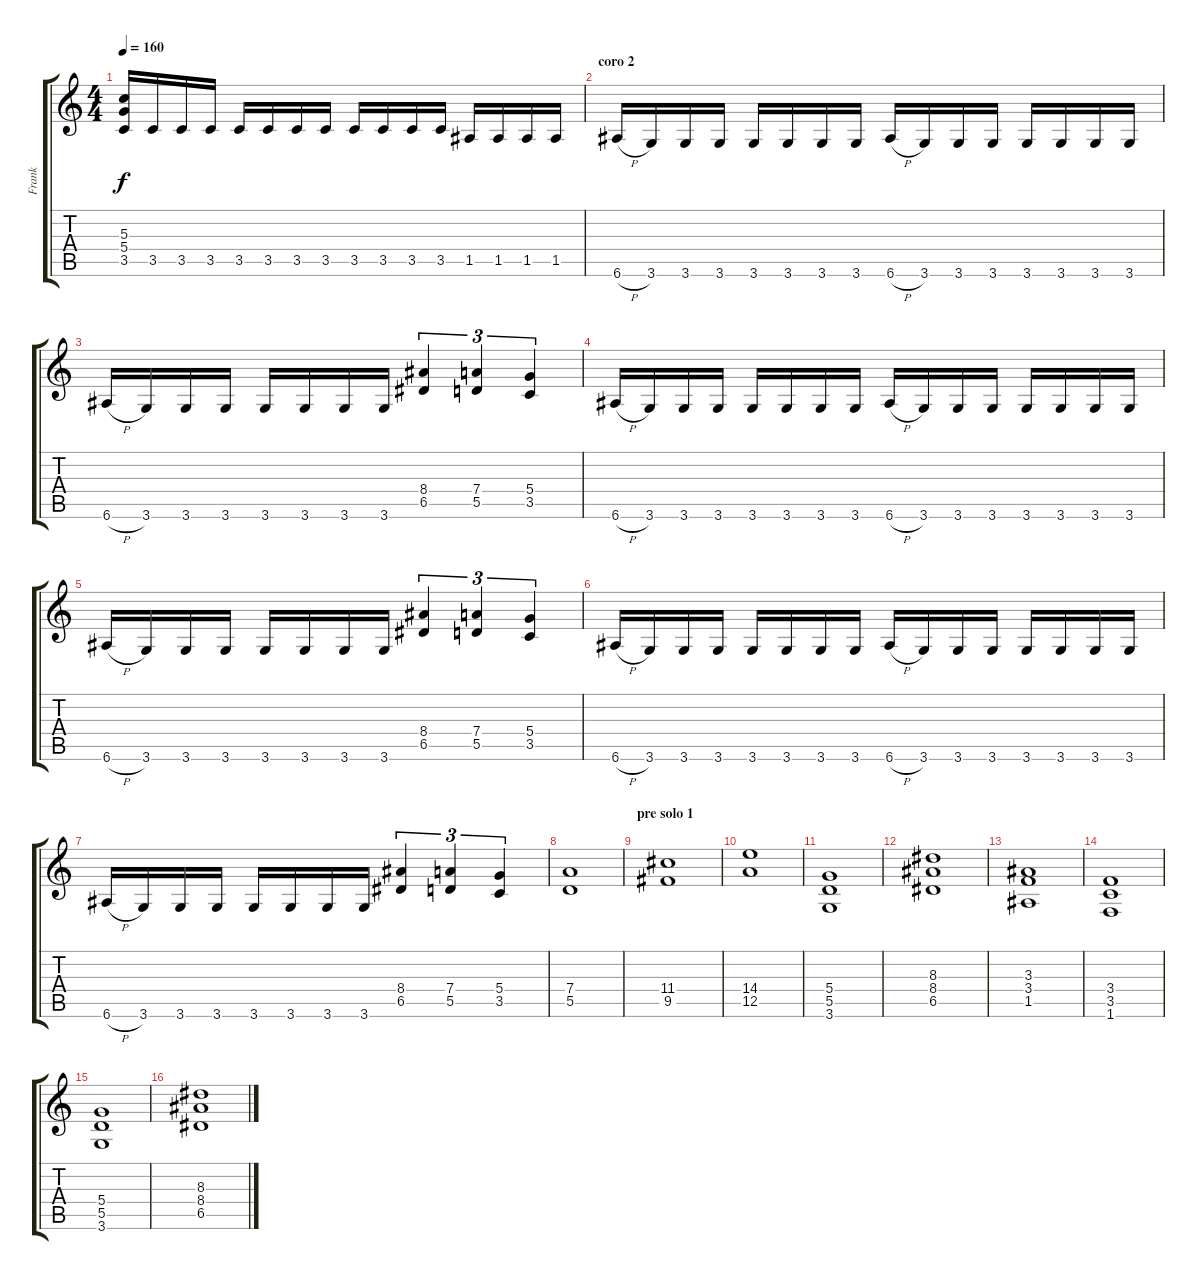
\track ("Frank" "Frank") {instrument overdrivenguitar}
\staff {score tabs}
\tuning (E4 B3 G3 D3 A2 E2) {hide}
\ts (4 4)
\tempo 160
\clef g2
\ks c
(5.3 5.4 3.5).16{dy f} 3.5.16 3.5.16 3.5.16 3.5.16 3.5.16 3.5.16 3.5.16 3.5.16 3.5.16 3.5.16 3.5.16 1.5.16 1.5.16 1.5.16 1.5.16 |
\section ("" "coro 2")
6.6{h}.16 3.6.16 3.6.16 3.6.16 3.6.16 3.6.16 3.6.16 3.6.16 6.6{h}.16 3.6.16 3.6.16 3.6.16 3.6.16 3.6.16 3.6.16 3.6.16 |
6.6{h}.16 3.6.16 3.6.16 3.6.16 3.6.16 3.6.16 3.6.16 3.6.16 (8.4 6.5).4{tu (3 2)} (7.4 5.5).4{tu (3 2)} (5.4 3.5).4{tu (3 2)} |
6.6{h}.16 3.6.16 3.6.16 3.6.16 3.6.16 3.6.16 3.6.16 3.6.16 6.6{h}.16 3.6.16 3.6.16 3.6.16 3.6.16 3.6.16 3.6.16 3.6.16 |
6.6{h}.16 3.6.16 3.6.16 3.6.16 3.6.16 3.6.16 3.6.16 3.6.16 (8.4 6.5).4{tu (3 2)} (7.4 5.5).4{tu (3 2)} (5.4 3.5).4{tu (3 2)} |
6.6{h}.16 3.6.16 3.6.16 3.6.16 3.6.16 3.6.16 3.6.16 3.6.16 6.6{h}.16 3.6.16 3.6.16 3.6.16 3.6.16 3.6.16 3.6.16 3.6.16 |
6.6{h}.16 3.6.16 3.6.16 3.6.16 3.6.16 3.6.16 3.6.16 3.6.16 (8.4 6.5).4{tu (3 2)} (7.4 5.5).4{tu (3 2)} (5.4 3.5).4{tu (3 2)} |
(7.4 5.5).1 |
\section ("" "pre solo 1")
(11.4 9.5).1 |
(14.4 12.5).1 |
(5.4 5.5 3.6).1 |
(8.3 8.4 6.5).1 |
(3.3 3.4 1.5).1 |
(3.4 3.5 1.6).1 |
(5.4 5.5 3.6).1 |
(8.3 8.4 6.5).1
